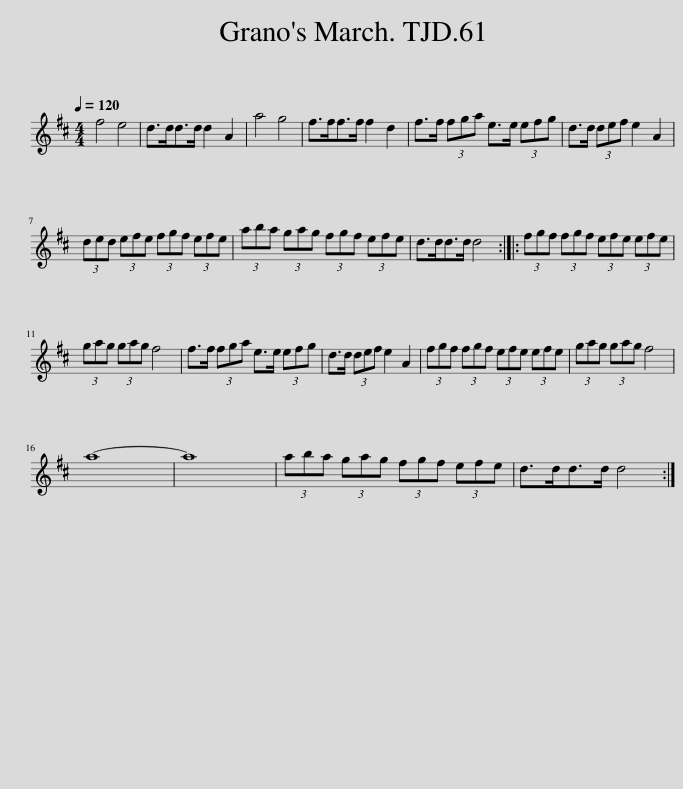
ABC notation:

X:1
L:1/8
Q:1/4=120
M:4/4
I:linebreak $
K:D
V:1 treble
V:1
 f4 e4 | d>dd>d d2 A2 | a4 g4 | f>ff>f f2 d2 | f>f (3fga e>e (3efg | %5
 d>d (3def e2 A2 |$ (3ded (3efe (3fgf (3efe | (3aba (3gag (3fgf (3efe | d>dd>d d4 :: (3fgf (3fgf (3efe (3efe |$ %10
 (3gag (3gag f4 | f>f (3fga e>e (3efg | d>d (3def e2 A2 | (3fgf (3fgf (3efe (3efe | (3gag (3gag f4 |$ %15
 a8- | a8 | (3aba (3gag (3fgf (3efe | d>dd>d d4 :| %19
